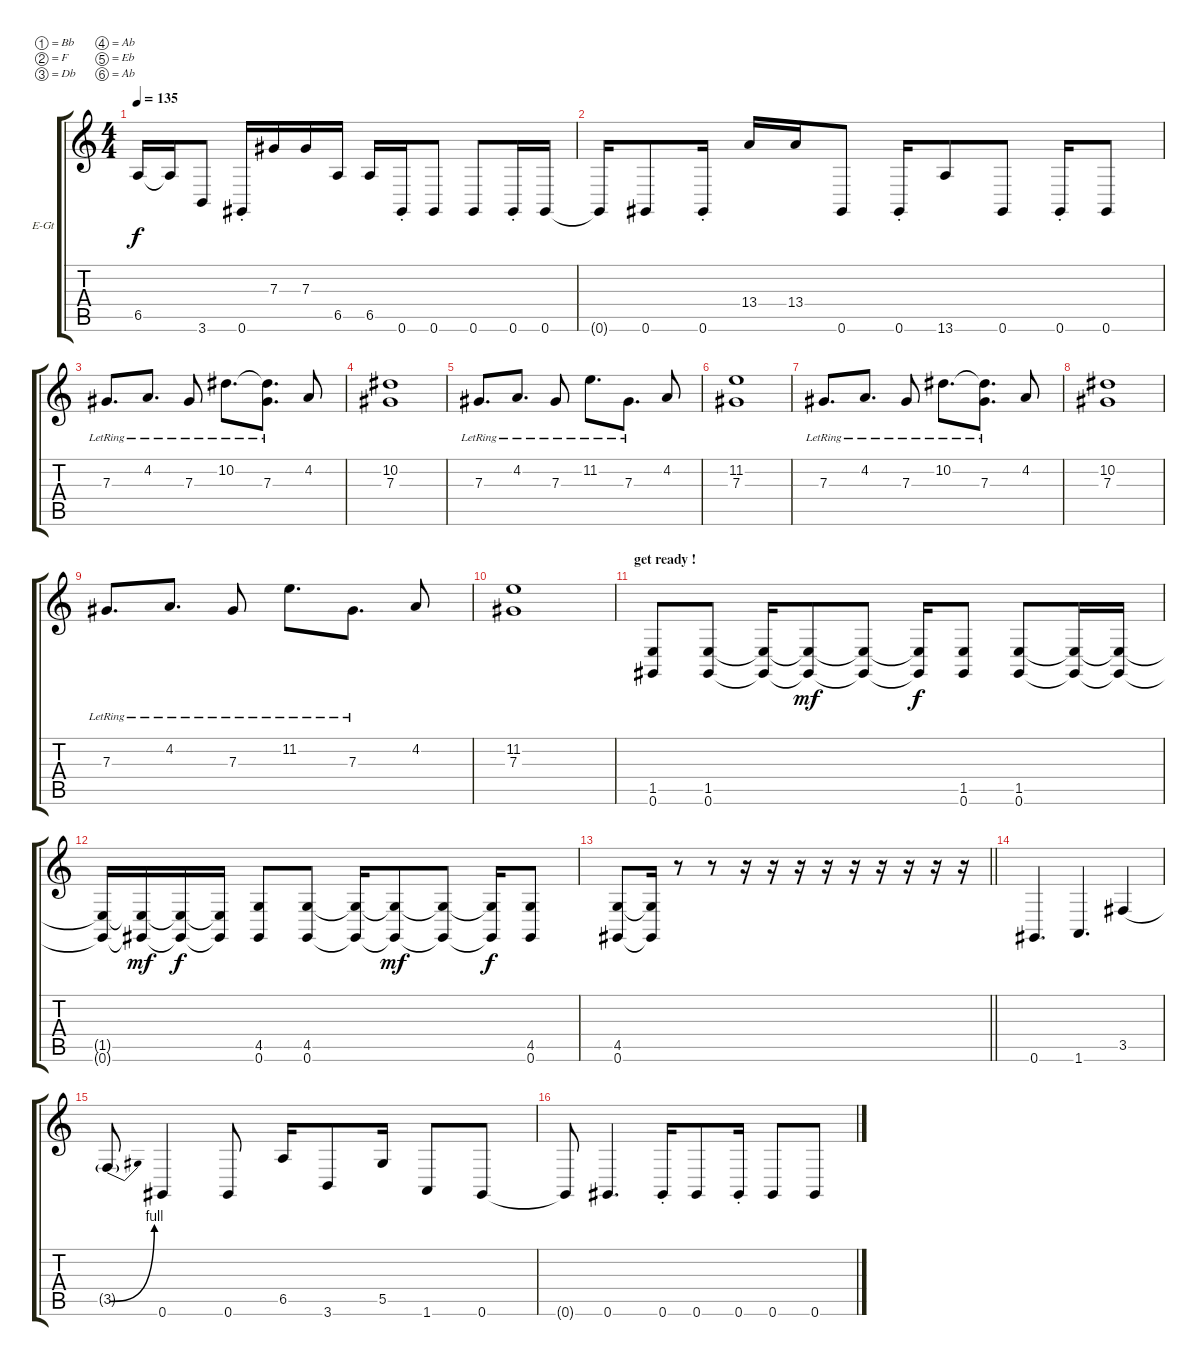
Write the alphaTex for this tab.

\bracketExtendMode groupsimilarinstruments
\firstSystemTrackNameOrientation horizontal
\otherSystemsTrackNameOrientation horizontal
\track ("ÑhocoSlayc" "E-Gt") {instrument overdrivenguitar}
\staff {score tabs}
\tuning (Bb3 F3 Db3 Ab2 Eb2 Ab1)
\ts (4 4)
\tempo 135
\clef g2
\ks c
6.5.16{dy f} 6.5{t}.16 3.6.8 0.6{st}.16 7.3.16 7.3.16 6.5.16 6.5.16 0.6{st}.16 0.6.8 0.6.8 0.6{st}.16 0.6.16 |
0.6{t}.16 0.6.8 0.6{st}.16 13.4.16 13.4.16 0.6.8 0.6{st}.16 13.6.8 0.6.8 0.6{st}.16 0.6.8 |
7.3{lr}.8{d} 4.2{lr}.8{d} 7.3{lr}.8 10.2{lr}.8{d} (10.2{lr t} 7.3).8{d} 4.2.8 |
(10.2 7.3).1 |
7.3{lr}.8{d} 4.2{lr}.8{d} 7.3{lr}.8 11.2{lr}.8{d} 7.3{lr}.8{d} 4.2.8 |
(11.2 7.3).1 |
7.3{lr}.8{d} 4.2{lr}.8{d} 7.3{lr}.8 10.2{lr}.8{d} (10.2{lr t} 7.3).8{d} 4.2.8 |
(10.2 7.3).1 |
7.3{lr}.8{d} 4.2{lr}.8{d} 7.3{lr}.8 11.2{lr}.8{d} 7.3{lr}.8{d} 4.2.8 |
(11.2 7.3).1 |
\section ("" "get ready !")
(1.5 0.6).8 (1.5 0.6).8 (1.5{t} 0.6{t}).16 (1.5{t} 0.6{t}).8{dy mf} (1.5{t} 0.6{t}).8 (1.5{t} 0.6{t}).16{dy f} (1.5 0.6).8 (1.5 0.6).8 (1.5{t} 0.6{t}).16 (1.5{t} 0.6{t}).16 |
(1.5{t} 0.6{t}).16 (1.5{t} 0.6{t}).16{dy mf} (1.5{t} 0.6{t}).16{dy f} (1.5{t} 0.6{t}).16 (4.5 0.6).8 (4.5 0.6).8 (4.5{t} 0.6{t}).16 (4.5{t} 0.6{t}).8{dy mf} (4.5{t} 0.6{t}).8 (4.5{t} 0.6{t}).16{dy f} (4.5 0.6).8 |
\barLineRight lightlight
(4.5 0.6).8 (4.5{t} 0.6{t}).16 r.8 r.8 r.16 r.16 r.16 r.16 r.16 r.16 r.16 r.16 r.16 |
0.6.4{d} 1.6.4{d} 3.5{be (hold 0 0 60 0)}.4 |
3.5{be (bend 0 0 60 4) t}.8 0.6.4 0.6.8 6.5.16 3.6.8 5.5.16 1.6.8 0.6.8 |
0.6{t}.8 0.6.4{d} 0.6{st}.16 0.6.8 0.6{st}.16 0.6.8 0.6.8
